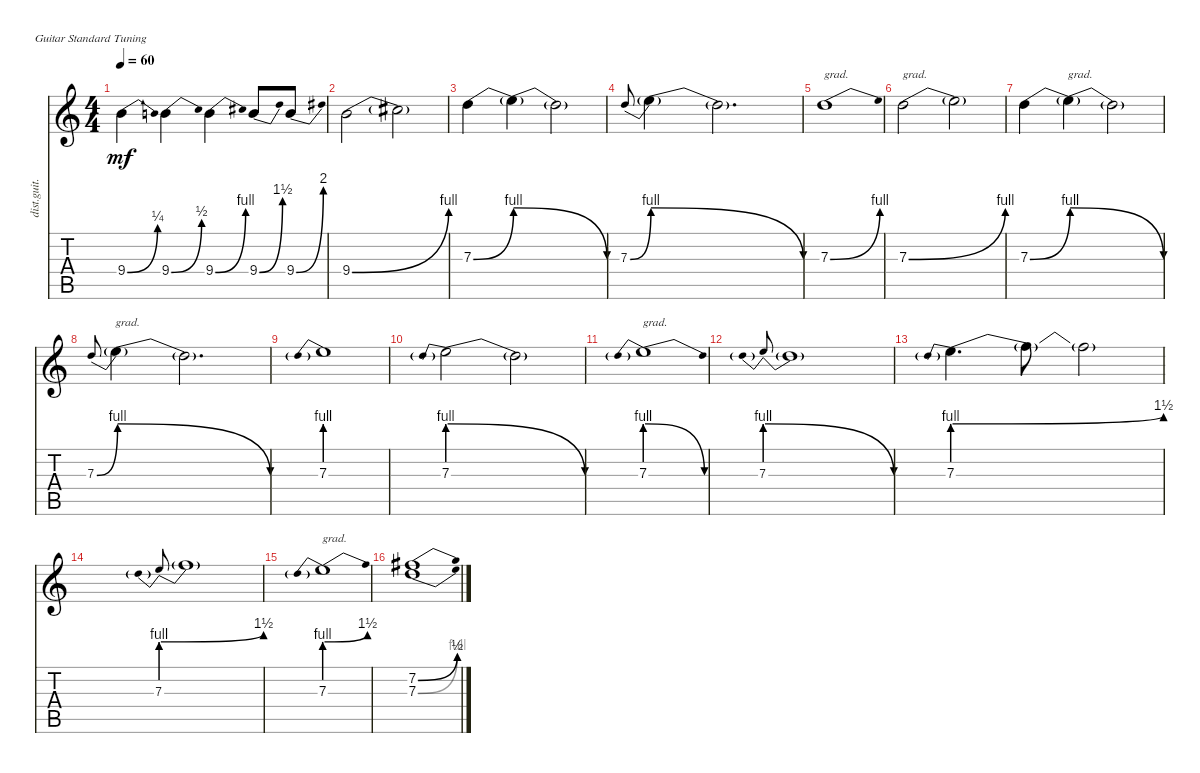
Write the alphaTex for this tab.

\defaultSystemsLayout 4
\bracketExtendMode nobrackets
\otherSystemsTrackNameOrientation horizontal
\track ("Distortion Guitar" "dist.guit.") {instrument distortionguitar}
\staff {score tabs}
\tuning (E4 B3 G3 D3 A2 E2)
\ts (4 4)
\tempo 60
\clef g2
\ks c
9.4{be (bend 0 0 15.6 1)}.4{dy mf instrument distortionguitar beam Down} 9.4{be (bend 0 0 15.6 2)}.4{beam Down} 9.4{be (bend 0 0 14.399999999999999 4)}.4{beam Down} 9.4{be (bend 0 0 15.6 6)}.8{beam Up} 9.4{be (bend 0 0 15.6 8)}.8{beam Up} |
9.4{be (bend 0 0 60 4)}.2{beam Down} 9.4{t}.2{beam Down} |
7.3{be (bend 0 0 59.4 4)}.4{beam Down} 7.3{be (release 0 4 59.4 0) t}.4{beam Down} 7.3{t}.2{beam Down} |
7.3{be (bend 0 0 59.4 4)}.8{gr onbeat beam Up} 7.3{be (release 0 4 59.4 0) t}.4{beam Down} 7.3{t}.2{d beam Down} |
7.3{be (bend 0 0 15 4)}.1{txt "grad." beam Down} |
7.3{be (bend 0 0 15 4)}.2{txt "grad." beam Down} 7.3{t}.2{beam Down} |
7.3{be (bend 0 0 59.4 4)}.4{beam Down} 7.3{be (release 0 4 59.4 0) t}.4{txt "grad." beam Down} 7.3{t}.2{beam Down} |
7.3{be (bend 0 0 59.4 4)}.8{gr onbeat beam Up} 7.3{be (release 0 4 59.4 0) t}.4{txt "grad." beam Down} 7.3{t}.2{d beam Down} |
7.3{be (prebend 0 4 60 4)}.1{beam Down} |
7.3{be (prebendrelease 0 4 15 0)}.2{beam Down} 7.3{t}.2{beam Down} |
7.3{be (prebendrelease 0 4 15 0)}.1{txt "grad." beam Down} |
7.3{be (prebendrelease 0 4 15 0)}.8{gr onbeat beam Up} 7.3{t}.1{beam Down} |
7.3{be (prebendbend 0 4 15 6)}.4{d beam Down} 7.3{t}.8{beam Down} 7.3{t}.2{beam Down} |
7.3{be (prebendbend 0 4 15 6)}.8{gr onbeat beam Up} 7.3{t}.1{beam Down} |
7.3{be (prebendbend 0 4 15 6)}.1{txt "grad." beam Down} |
(7.2{be (bend 0 0 14.399999999999999 2) acc #} 7.3{be (bend 0 0 15 4)}).1{beam Down}
